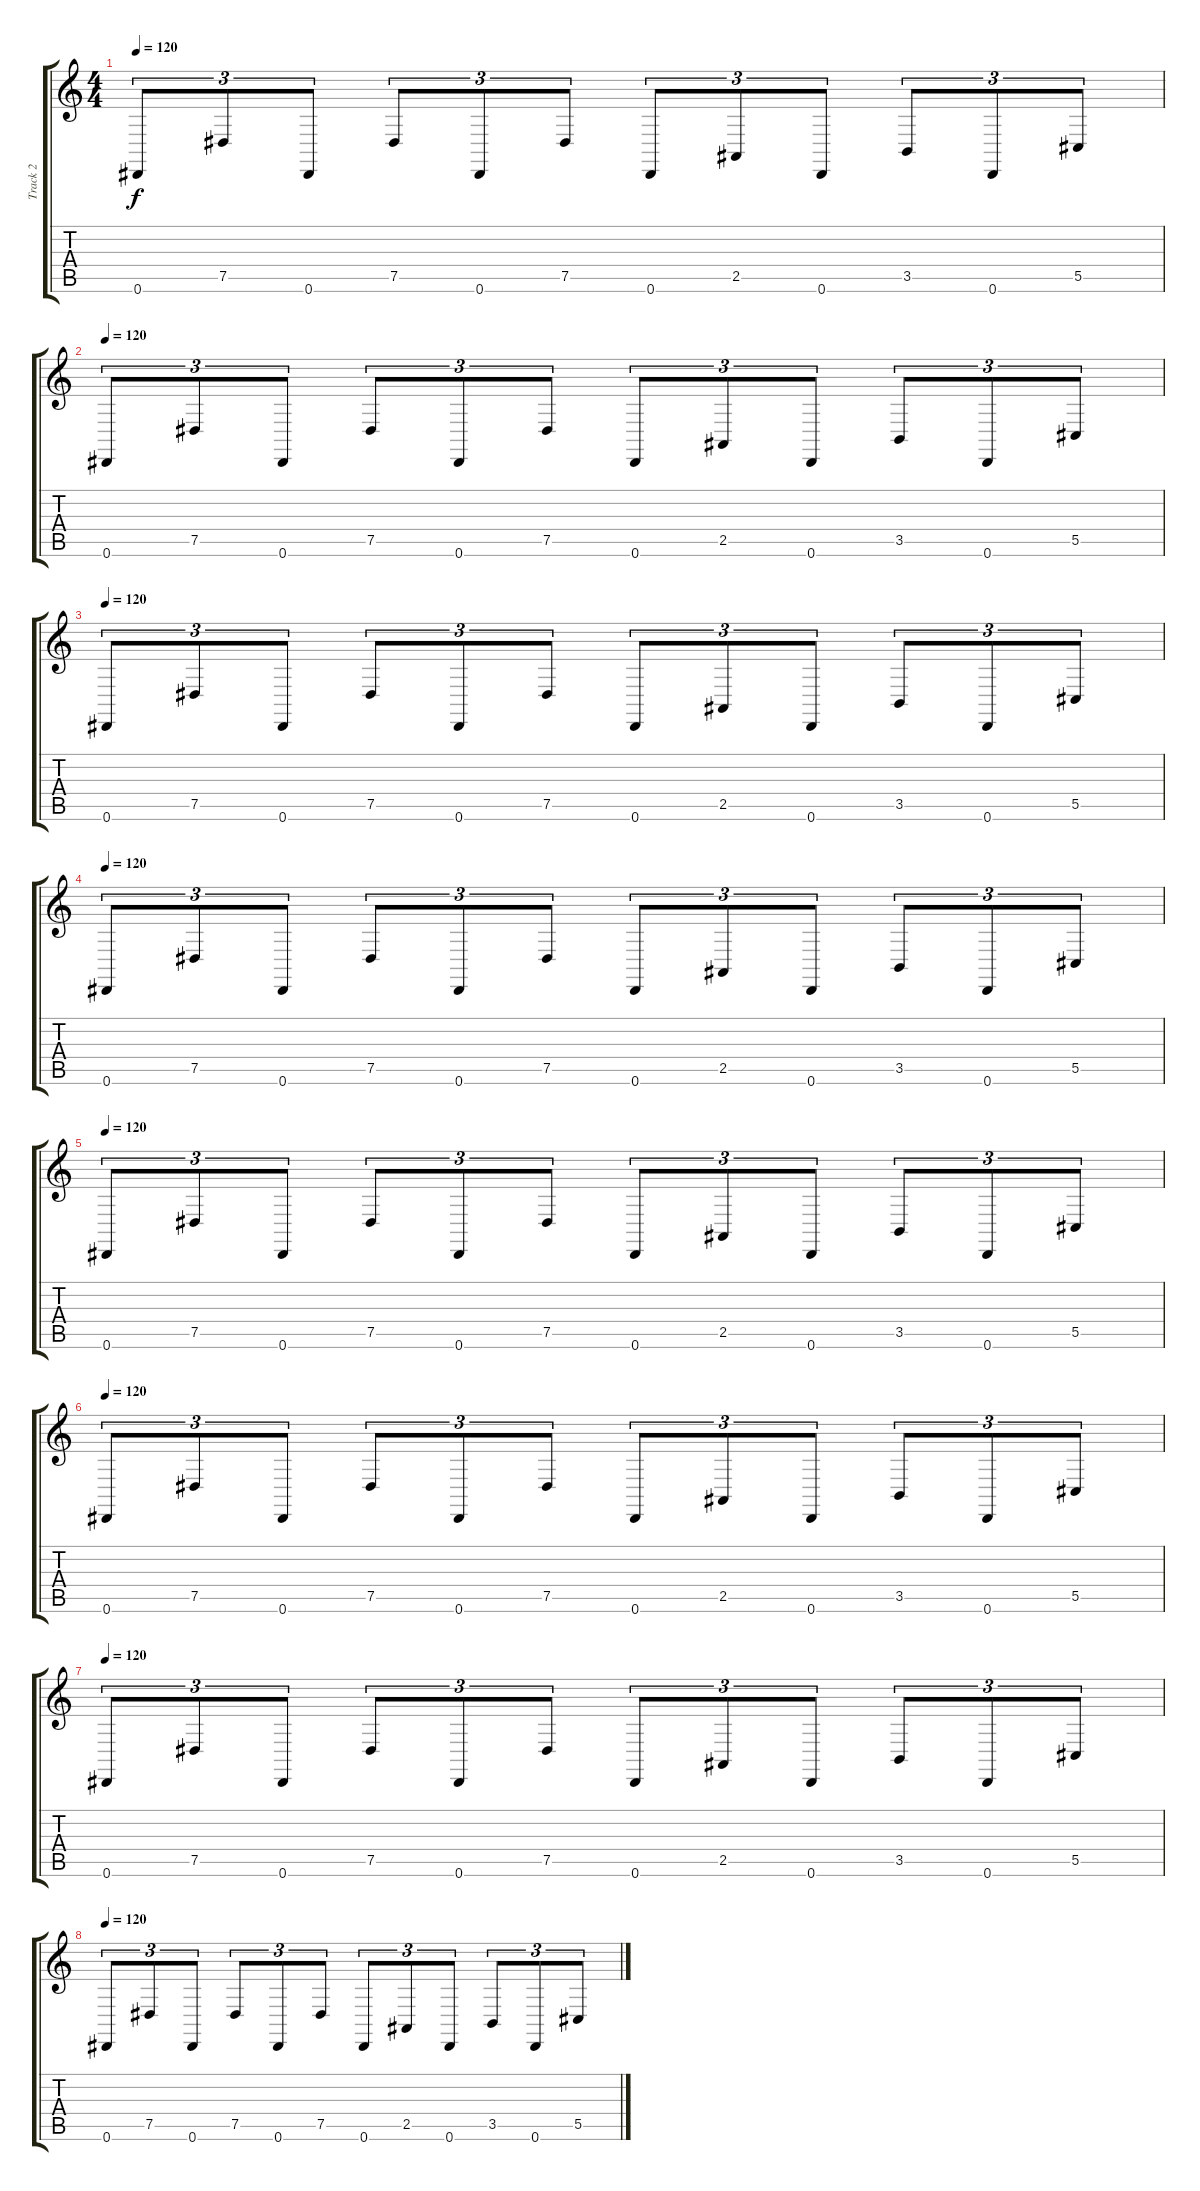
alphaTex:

\track ("Track 2" "Track 2") {instrument lead2sawtooth}
\staff {score tabs}
\tuning (Eb4 Bb3 Gb3 Db3 Ab2 Eb2) {hide}
\ts (4 4)
\tempo 120
\clef g2
\ks c
0.6.8{tu (3 2) dy f} 7.5.8{tu (3 2)} 0.6.8{tu (3 2)} 7.5.8{tu (3 2)} 0.6.8{tu (3 2)} 7.5.8{tu (3 2)} 0.6.8{tu (3 2)} 2.5.8{tu (3 2)} 0.6.8{tu (3 2)} 3.5.8{tu (3 2)} 0.6.8{tu (3 2)} 5.5.8{tu (3 2)} |
\tempo 120
0.6.8{tu (3 2)} 7.5.8{tu (3 2)} 0.6.8{tu (3 2)} 7.5.8{tu (3 2)} 0.6.8{tu (3 2)} 7.5.8{tu (3 2)} 0.6.8{tu (3 2)} 2.5.8{tu (3 2)} 0.6.8{tu (3 2)} 3.5.8{tu (3 2)} 0.6.8{tu (3 2)} 5.5.8{tu (3 2)} |
\tempo 120
0.6.8{tu (3 2)} 7.5.8{tu (3 2)} 0.6.8{tu (3 2)} 7.5.8{tu (3 2)} 0.6.8{tu (3 2)} 7.5.8{tu (3 2)} 0.6.8{tu (3 2)} 2.5.8{tu (3 2)} 0.6.8{tu (3 2)} 3.5.8{tu (3 2)} 0.6.8{tu (3 2)} 5.5.8{tu (3 2)} |
\tempo 120
0.6.8{tu (3 2)} 7.5.8{tu (3 2)} 0.6.8{tu (3 2)} 7.5.8{tu (3 2)} 0.6.8{tu (3 2)} 7.5.8{tu (3 2)} 0.6.8{tu (3 2)} 2.5.8{tu (3 2)} 0.6.8{tu (3 2)} 3.5.8{tu (3 2)} 0.6.8{tu (3 2)} 5.5.8{tu (3 2)} |
\tempo 120
0.6.8{tu (3 2)} 7.5.8{tu (3 2)} 0.6.8{tu (3 2)} 7.5.8{tu (3 2)} 0.6.8{tu (3 2)} 7.5.8{tu (3 2)} 0.6.8{tu (3 2)} 2.5.8{tu (3 2)} 0.6.8{tu (3 2)} 3.5.8{tu (3 2)} 0.6.8{tu (3 2)} 5.5.8{tu (3 2)} |
\tempo 120
0.6.8{tu (3 2)} 7.5.8{tu (3 2)} 0.6.8{tu (3 2)} 7.5.8{tu (3 2)} 0.6.8{tu (3 2)} 7.5.8{tu (3 2)} 0.6.8{tu (3 2)} 2.5.8{tu (3 2)} 0.6.8{tu (3 2)} 3.5.8{tu (3 2)} 0.6.8{tu (3 2)} 5.5.8{tu (3 2)} |
\tempo 120
0.6.8{tu (3 2)} 7.5.8{tu (3 2)} 0.6.8{tu (3 2)} 7.5.8{tu (3 2)} 0.6.8{tu (3 2)} 7.5.8{tu (3 2)} 0.6.8{tu (3 2)} 2.5.8{tu (3 2)} 0.6.8{tu (3 2)} 3.5.8{tu (3 2)} 0.6.8{tu (3 2)} 5.5.8{tu (3 2)} |
\tempo 120
0.6.8{tu (3 2)} 7.5.8{tu (3 2)} 0.6.8{tu (3 2)} 7.5.8{tu (3 2)} 0.6.8{tu (3 2)} 7.5.8{tu (3 2)} 0.6.8{tu (3 2)} 2.5.8{tu (3 2)} 0.6.8{tu (3 2)} 3.5.8{tu (3 2)} 0.6.8{tu (3 2)} 5.5.8{tu (3 2)}
